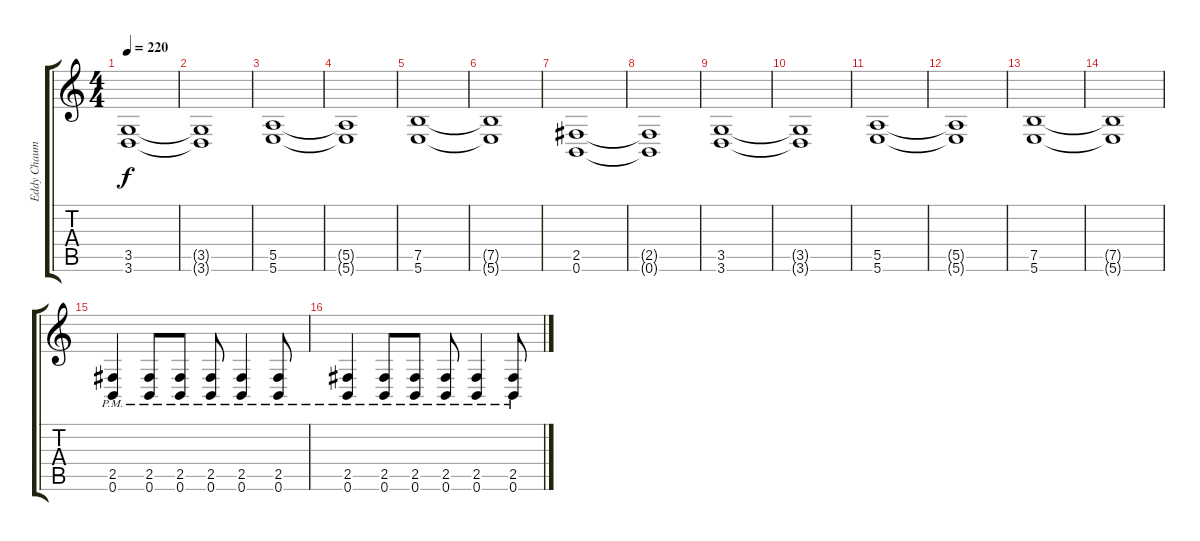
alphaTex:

\track ("Eddy Chaumulot (Rythm)" "Eddy Chaum") {instrument distortionguitar}
\staff {score tabs}
\tuning (B3 Gb3 D3 A2 E2 B1) {hide}
\ts (4 4)
\tempo 220
\clef g2
\ks c
(3.5 3.6).1{dy f} |
(3.5{t} 3.6{t}).1 |
(5.5 5.6).1 |
(5.5{t} 5.6{t}).1 |
(7.5 5.6).1 |
(7.5{t} 5.6{t}).1 |
(2.5 0.6).1 |
(2.5{t} 0.6{t}).1 |
(3.5 3.6).1 |
(3.5{t} 3.6{t}).1 |
(5.5 5.6).1 |
(5.5{t} 5.6{t}).1 |
(7.5 5.6).1 |
(7.5{t} 5.6{t}).1 |
(2.5{pm} 0.6{pm}).4 (2.5{pm} 0.6{pm}).8 (2.5{pm} 0.6{pm}).8 (2.5{pm} 0.6{pm}).8 (2.5{pm} 0.6{pm}).4 (2.5{pm} 0.6{pm}).8 |
(2.5{pm} 0.6{pm}).4 (2.5{pm} 0.6{pm}).8 (2.5{pm} 0.6{pm}).8 (2.5{pm} 0.6{pm}).8 (2.5{pm} 0.6{pm}).4 (2.5{pm} 0.6{pm}).8
